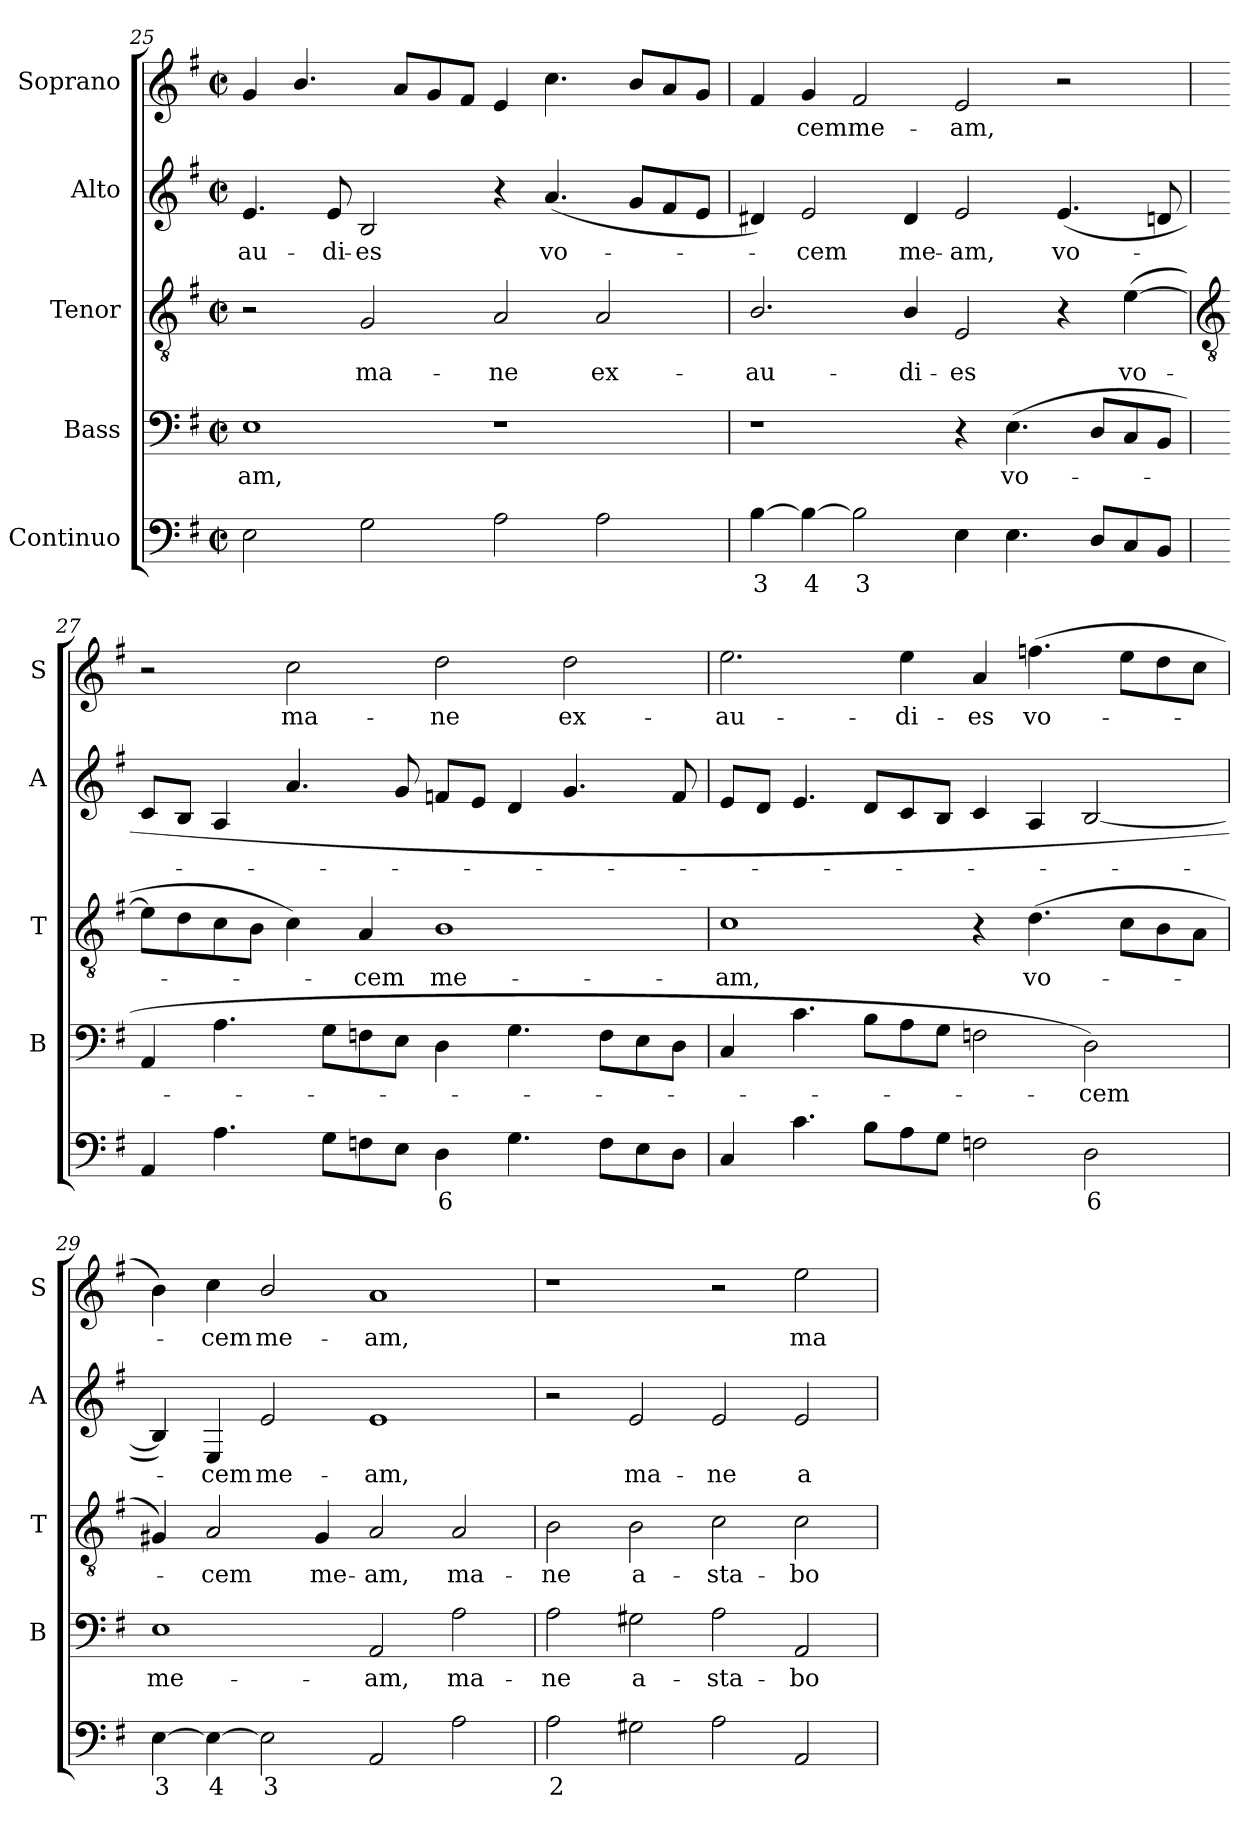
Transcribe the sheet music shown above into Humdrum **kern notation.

**kern	**text	**kern	**text	**kern	**text	**kern	**text	**kern	**text
*part5	*part5	*part4	*part4	*part3	*part3	*part2	*part2	*part1	*part1
*staff5	*staff5	*staff4	*staff4	*staff3	*staff3	*staff2	*staff2	*staff1	*staff1
*I"Continuo	*	*I"Bass	*	*I"Tenor	*	*I"Alto	*	*I"Soprano	*
*	*	*I'B	*	*I'T	*	*I'A	*	*I'S	*
*clefF4	*	*clefF4	*	*clefGv2	*	*clefG2	*	*clefG2	*
*k[f#]	*	*k[f#]	*	*k[f#]	*	*k[f#]	*	*k[f#]	*
*G:	*	*G:	*	*G:	*	*G:	*	*G:	*
*M4/2	*	*M4/2	*	*M4/2	*	*M4/2	*	*M4/2	*
*met(c|)	*	*met(c|)	*	*met(c|)	*	*met(c|)	*	*met(c|)	*
=25	=25	=25	=25	=25	=25	=25	=25	=25	=25
!	!	!	!LO:LY:b	!	!	!	!LO:LY:b	!	!
2E	.	1E	-am,	2r	.	4.e	-au-	4g	.
.	.	.	.	.	.	.	.	4.b/	.
!	!	!	!	!	!	!	!LO:LY:b	!	!
.	.	.	.	.	.	8e	-di-	.	.
!	!	!	!	!	!LO:LY:b	!	!LO:LY:b	!	!
2G	.	.	.	2G	ma-	2B	-es	.	.
.	.	.	.	.	.	.	.	8aL	.
.	.	.	.	.	.	.	.	8g	.
.	.	.	.	.	.	.	.	8f#J	.
!	!	!	!	!	!LO:LY:b	!	!	!	!
2A	.	1r	.	2A	-ne	4r	.	4e	.
!	!	!	!	!	!	!	!LO:LY:b	!	!
.	.	.	.	.	.	(<4.a	vo-	4.cc	.
!	!	!	!	!	!LO:LY:b	!	!	!	!
2A	.	.	.	2A	ex-	.	.	.	.
.	.	.	.	.	.	8gL	.	8bL	.
.	.	.	.	.	.	8f#	.	8a	.
.	.	.	.	.	.	8eJ	.	8gJ	.
=26	=26	=26	=26	=26	=26	=26	=26	=26	=26
!	!LO:LY:b	!	!	!	!LO:LY:b	!	!	!	!
[4B	3	1r	.	2.B/	-au-	4d#X)	.	4f#	.
!	!LO:LY:b	!	!	!	!	!	!LO:LY:b	!	!LO:LY:b
4B_	4	.	.	.	.	2e	cem	4g	cem
!	!LO:LY:b	!	!	!	!	!	!	!	!LO:LY:b
2B]	3	.	.	.	.	.	.	2f#	me-
!	!	!	!	!	!LO:LY:b	!	!LO:LY:b	!	!
.	.	.	.	4B/	-di-	4d#	me-	.	.
!	!	!	!	!	!LO:LY:b	!	!LO:LY:b	!	!LO:LY:b
4E	.	4r	.	2E	-es	2e	-am,	2e	-am,
!	!	!	!LO:LY:b	!	!	!	!	!	!
4.E	.	(<4.E	vo-	.	.	.	.	.	.
!	!	!	!	!	!	!	!LO:LY:b	!	!
.	.	.	.	4r	.	(<4.e	vo-	2r	.
8DL	.	8DL	.	.	.	.	.	.	.
!	!	!	!	!	!LO:LY:b	!	!	!	!
8C	.	8C	.	(>[4e	vo-	.	.	.	.
8BBJ	.	8BBJ	.	.	.	8dn	.	.	.
!!LO:LB:g=z
=27	=27	=27	=27	=27	=27	=27	=27	=27	=27
*	*	*	*	*clefGv2	*	*	*	*	*
4AA	.	4AA	.	8eL]	.	8cL	.	2r	.
.	.	.	.	8d	.	8BJ	.	.	.
4.A	.	4.A	.	8c	.	4A	.	.	.
.	.	.	.	8BJ	.	.	.	.	.
!	!	!	!	!	!	!	!	!	!LO:LY:b
.	.	.	.	4c)	.	4.a	.	2cc	ma-
8GL	.	8GL	.	.	.	.	.	.	.
!	!	!	!	!	!LO:LY:b	!	!	!	!
8Fn	.	8Fn	.	4A	cem	.	.	.	.
8EJ	.	8EJ	.	.	.	8g	.	.	.
!	!LO:LY:b	!	!	!	!LO:LY:b	!	!	!	!LO:LY:b
4D	6	4D	.	1B	me-	8fnL	.	2dd	-ne
.	.	.	.	.	.	8eJ	.	.	.
4.G	.	4.G	.	.	.	4d	.	.	.
!	!	!	!	!	!	!	!	!	!LO:LY:b
.	.	.	.	.	.	4.g	.	2dd	ex-
8FL	.	8FL	.	.	.	.	.	.	.
8E	.	8E	.	.	.	.	.	.	.
8DJ	.	8DJ	.	.	.	8f	.	.	.
=28	=28	=28	=28	=28	=28	=28	=28	=28	=28
!	!	!	!	!	!LO:LY:b	!	!	!	!LO:LY:b
4C	.	4C	.	1c	-am,	8eL	.	2.ee	-au-
.	.	.	.	.	.	8dJ	.	.	.
4.c	.	4.c	.	.	.	4.e	.	.	.
8BL	.	8BL	.	.	.	8dL	.	.	.
!	!	!	!	!	!	!	!	!	!LO:LY:b
8A	.	8A	.	.	.	8c	.	4ee	-di-
8GJ	.	8GJ	.	.	.	8BJ	.	.	.
!	!	!	!	!	!	!	!	!	!LO:LY:b
2Fn	.	2Fn	.	4r	.	4c	.	4a	-es
!	!	!	!	!	!LO:LY:b	!	!	!	!LO:LY:b
.	.	.	.	(>4.d	vo-	4A	.	(>4.ffn	vo-
!	!LO:LY:b	!	!LO:LY:b	!	!	!	!	!	!
2D	6	2D)	cem	.	.	[2B	.	.	.
.	.	.	.	8cL	.	.	.	8eeL	.
.	.	.	.	8B	.	.	.	8dd	.
.	.	.	.	8AJ	.	.	.	8ccJ	.
=29	=29	=29	=29	=29	=29	=29	=29	=29	=29
!	!LO:LY:b	!	!LO:LY:b	!	!	!	!	!	!
[4E	3	1E	me-	4G#X)	.	4B])	.	4b)	.
!	!LO:LY:b	!	!	!	!LO:LY:b	!	!LO:LY:b	!	!LO:LY:b
4E_	4	.	.	2A	cem	4E	cem	4cc	cem
!	!LO:LY:b	!	!	!	!	!	!LO:LY:b	!	!LO:LY:b
2E]	3	.	.	.	.	2e	me-	2b/	me-
!	!	!	!	!	!LO:LY:b	!	!	!	!
.	.	.	.	4G#	me-	.	.	.	.
!	!	!	!LO:LY:b	!	!LO:LY:b	!	!LO:LY:b	!	!LO:LY:b
2AA	.	2AA	-am,	2A	-am,	1e	-am,	1a	-am,
!	!	!	!LO:LY:b	!	!LO:LY:b	!	!	!	!
2A	.	2A	ma-	2A	ma-	.	.	.	.
=30	=30	=30	=30	=30	=30	=30	=30	=30	=30
!	!LO:LY:b	!	!LO:LY:b	!	!LO:LY:b	!	!	!	!
2A	2	2A	-ne	2B	-ne	2r	.	1r	.
!	!	!	!LO:LY:b	!	!LO:LY:b	!	!LO:LY:b	!	!
2G#X	.	2G#X	a-	2B	a-	2e	ma-	.	.
!	!	!	!LO:LY:b	!	!LO:LY:b	!	!LO:LY:b	!	!
2A	.	2A	-sta-	2c	-sta-	2e	-ne	2r	.
!	!	!	!LO:LY:b	!	!LO:LY:b	!	!LO:LY:b	!	!LO:LY:b
2AA	.	2AA	-bo	2c	-bo	2e	a-	2ee	ma-
=	=	=	=	=	=	=	=	=	=
*-	*-	*-	*-	*-	*-	*-	*-	*-	*-
